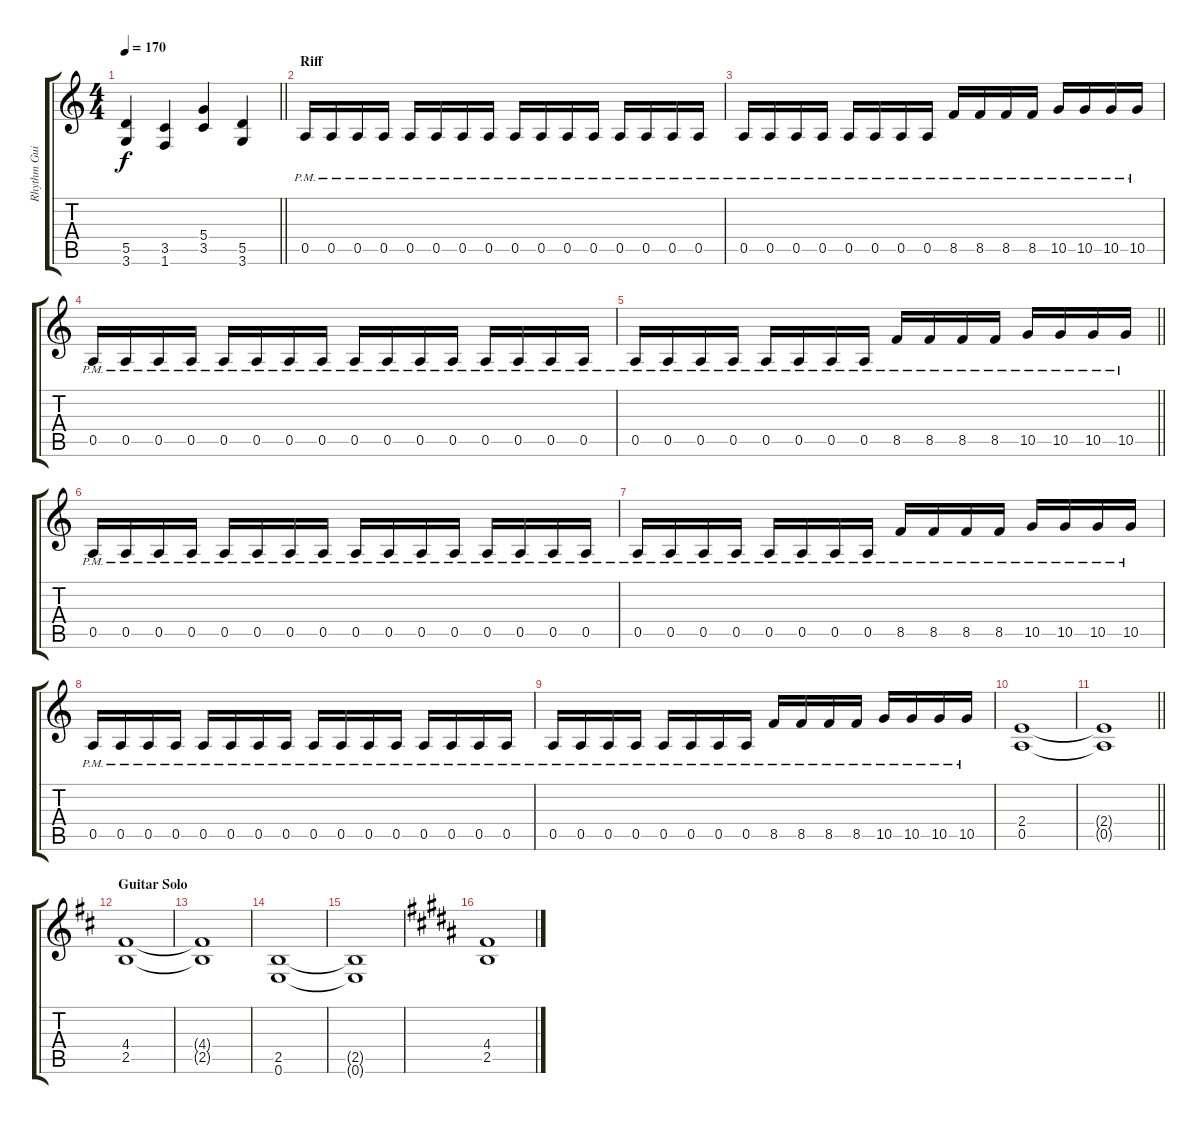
\track ("Rhythm Guitar 2: Tapani Kangas" "Rhythm Gui") {instrument distortionguitar}
\staff {score tabs}
\tuning (E4 B3 G3 D3 A2 E2) {hide}
\ts (4 4)
\tempo 170
\clef g2
\barLineRight lightlight
\ks aminor
(5.5 3.6).4{dy f} (3.5 1.6).4 (5.4 3.5).4 (5.5 3.6).4 |
\section ("" "Riff")
0.5{pm}.16 0.5{pm}.16 0.5{pm}.16 0.5{pm}.16 0.5{pm}.16 0.5{pm}.16 0.5{pm}.16 0.5{pm}.16 0.5{pm}.16 0.5{pm}.16 0.5{pm}.16 0.5{pm}.16 0.5{pm}.16 0.5{pm}.16 0.5{pm}.16 0.5{pm}.16 |
0.5{pm}.16 0.5{pm}.16 0.5{pm}.16 0.5{pm}.16 0.5{pm}.16 0.5{pm}.16 0.5{pm}.16 0.5{pm}.16 8.5{pm}.16 8.5{pm}.16 8.5{pm}.16 8.5{pm}.16 10.5{pm}.16 10.5{pm}.16 10.5{pm}.16 10.5{pm}.16 |
0.5{pm}.16 0.5{pm}.16 0.5{pm}.16 0.5{pm}.16 0.5{pm}.16 0.5{pm}.16 0.5{pm}.16 0.5{pm}.16 0.5{pm}.16 0.5{pm}.16 0.5{pm}.16 0.5{pm}.16 0.5{pm}.16 0.5{pm}.16 0.5{pm}.16 0.5{pm}.16 |
\barLineRight lightlight
0.5{pm}.16 0.5{pm}.16 0.5{pm}.16 0.5{pm}.16 0.5{pm}.16 0.5{pm}.16 0.5{pm}.16 0.5{pm}.16 8.5{pm}.16 8.5{pm}.16 8.5{pm}.16 8.5{pm}.16 10.5{pm}.16 10.5{pm}.16 10.5{pm}.16 10.5{pm}.16 |
0.5{pm}.16 0.5{pm}.16 0.5{pm}.16 0.5{pm}.16 0.5{pm}.16 0.5{pm}.16 0.5{pm}.16 0.5{pm}.16 0.5{pm}.16 0.5{pm}.16 0.5{pm}.16 0.5{pm}.16 0.5{pm}.16 0.5{pm}.16 0.5{pm}.16 0.5{pm}.16 |
0.5{pm}.16 0.5{pm}.16 0.5{pm}.16 0.5{pm}.16 0.5{pm}.16 0.5{pm}.16 0.5{pm}.16 0.5{pm}.16 8.5{pm}.16 8.5{pm}.16 8.5{pm}.16 8.5{pm}.16 10.5{pm}.16 10.5{pm}.16 10.5{pm}.16 10.5{pm}.16 |
0.5{pm}.16 0.5{pm}.16 0.5{pm}.16 0.5{pm}.16 0.5{pm}.16 0.5{pm}.16 0.5{pm}.16 0.5{pm}.16 0.5{pm}.16 0.5{pm}.16 0.5{pm}.16 0.5{pm}.16 0.5{pm}.16 0.5{pm}.16 0.5{pm}.16 0.5{pm}.16 |
0.5{pm}.16 0.5{pm}.16 0.5{pm}.16 0.5{pm}.16 0.5{pm}.16 0.5{pm}.16 0.5{pm}.16 0.5{pm}.16 8.5{pm}.16 8.5{pm}.16 8.5{pm}.16 8.5{pm}.16 10.5{pm}.16 10.5{pm}.16 10.5{pm}.16 10.5{pm}.16 |
(2.4 0.5).1 |
\barLineRight lightlight
(2.4{t} 0.5{t}).1 |
\section ("" "Guitar Solo")
\ks bminor
(4.4 2.5).1 |
(4.4{t} 2.5{t}).1 |
(2.5 0.6).1 |
(2.5{t} 0.6{t}).1 |
\ks b
(4.4 2.5).1
